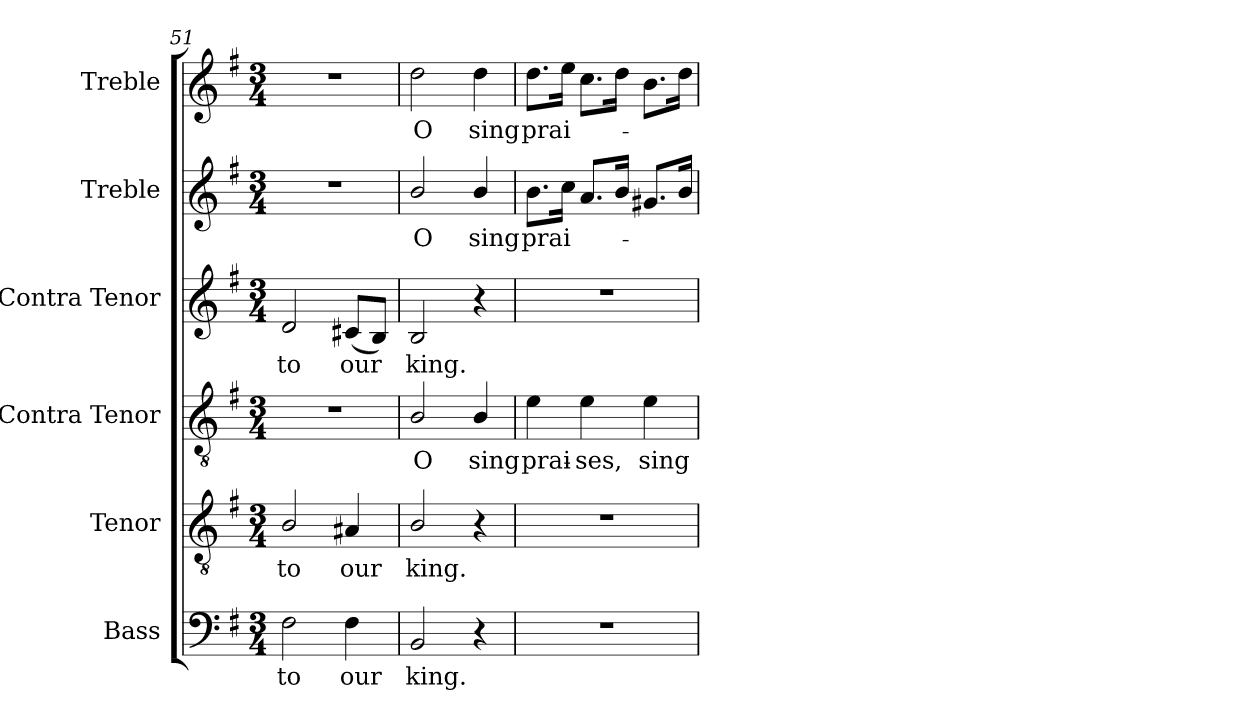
**kern	**text	**kern	**text	**kern	**text	**kern	**text	**kern	**text	**kern	**text
*part6	*part6	*part5	*part5	*part4	*part4	*part3	*part3	*part2	*part2	*part1	*part1
*staff6	*staff6	*staff5	*staff5	*staff4	*staff4	*staff3	*staff3	*staff2	*staff2	*staff1	*staff1
*I"Bass	*	*I"Tenor	*	*I"Contra Tenor	*	*I"Contra Tenor	*	*I"Treble	*	*I"Treble	*
*I'B.	*	*I'T.	*	*I'A.	*	*I'A.	*	*	*	*	*
*clefF4	*	*clefGv2	*	*clefGv2	*	*clefG2	*	*clefG2	*	*clefG2	*
*	*	*ITrd7c12	*	*ITrd7c12	*	*	*	*	*	*	*
*k[f#]	*	*k[f#]	*	*k[f#]	*	*k[f#]	*	*k[f#]	*	*k[f#]	*
*G:	*	*G:	*	*G:	*	*G:	*	*G:	*	*G:	*
*M3/4	*	*M3/4	*	*M3/4	*	*M3/4	*	*M3/4	*	*M3/4	*
=51	=51	=51	=51	=51	=51	=51	=51	=51	=51	=51	=51
!	!LO:LY:b:color=#000000	!	!	!	!	!	!	!	!	!	!
!	!	!	!LO:LY:b:color=#000000	!LO:N:vis=1	!	!	!	!	!	!	!
!	!	!	!	!	!	!	!LO:LY:b:color=#000000	!LO:N:vis=1	!	!LO:N:vis=1	!
2F#i\	-to	2BBi/	-to	2.r	.	2di/	-to	2.r	.	2.r	.
!	!LO:LY:b:color=#000000	!	!	!	!	!	!	!	!	!	!
!	!	!	!LO:LY:b:color=#000000	!	!	!	!	!	!	!	!
!	!	!	!	!	!	!	!LO:LY:b:color=#000000	!	!	!	!
4F#i\	our	4AA#Xi/	our	.	.	(8c#Xi/L	our	.	.	.	.
.	.	.	.	.	.	8Bi/J)	.	.	.	.	.
=52	=52	=52	=52	=52	=52	=52	=52	=52	=52	=52	=52
!	!LO:LY:b:color=#000000	!	!	!	!	!	!	!	!	!	!
!	!	!	!LO:LY:b:color=#000000	!	!	!	!	!	!	!	!
!	!	!	!	!	!LO:LY:b:color=#000000	!	!	!	!	!	!
!	!	!	!	!	!	!	!LO:LY:b:color=#000000	!	!	!	!
!	!	!	!	!	!	!	!	!	!LO:LY:b:color=#000000	!	!
!	!	!	!	!	!	!	!	!	!	!	!LO:LY:b:color=#000000
2BBi/	king.	2BBi/	king.	2BBi/	O	2Bi/	king.	2bi/	O	2ddi\	O
!	!	!	!	!	!LO:LY:b:color=#000000	!	!	!	!	!	!
!	!	!	!	!	!	!	!	!	!LO:LY:b:color=#000000	!	!
!	!	!	!	!	!	!	!	!	!	!	!LO:LY:b:color=#000000
4r	.	4r	.	4BBi/	sing	4r	.	4bi/	sing	4ddi\	sing
=53	=53	=53	=53	=53	=53	=53	=53	=53	=53	=53	=53
!LO:N:vis=1	!	!LO:N:vis=1	!	!	!	!	!	!	!	!	!
!	!	!	!	!	!LO:LY:b:color=#000000	!LO:N:vis=1	!	!	!	!	!
!	!	!	!	!	!	!	!	!	!LO:LY:b:color=#000000	!	!
!	!	!	!	!	!	!	!	!	!	!	!LO:LY:b:color=#000000
2.r	.	2.r	.	4Ei\	prai-	2.r	.	8.bi\L	prai-	8.ddi\L	prai-
.	.	.	.	.	.	.	.	16cci\Jk	.	16eei\Jk	.
!	!	!	!	!	!LO:LY:b:color=#000000	!	!	!	!	!	!
.	.	.	.	4Ei\	-ses,	.	.	8.ai/L	.	8.cci\L	.
.	.	.	.	.	.	.	.	16bi/Jk	.	16ddi\Jk	.
!	!	!	!	!	!LO:LY:b:color=#000000	!	!	!	!	!	!
.	.	.	.	4Ei\	sing	.	.	8.g#Xi/L	.	8.bi\L	.
.	.	.	.	.	.	.	.	16bi/Jk	.	16ddi\Jk	.
=	=	=	=	=	=	=	=	=	=	=	=
*-	*-	*-	*-	*-	*-	*-	*-	*-	*-	*-	*-
